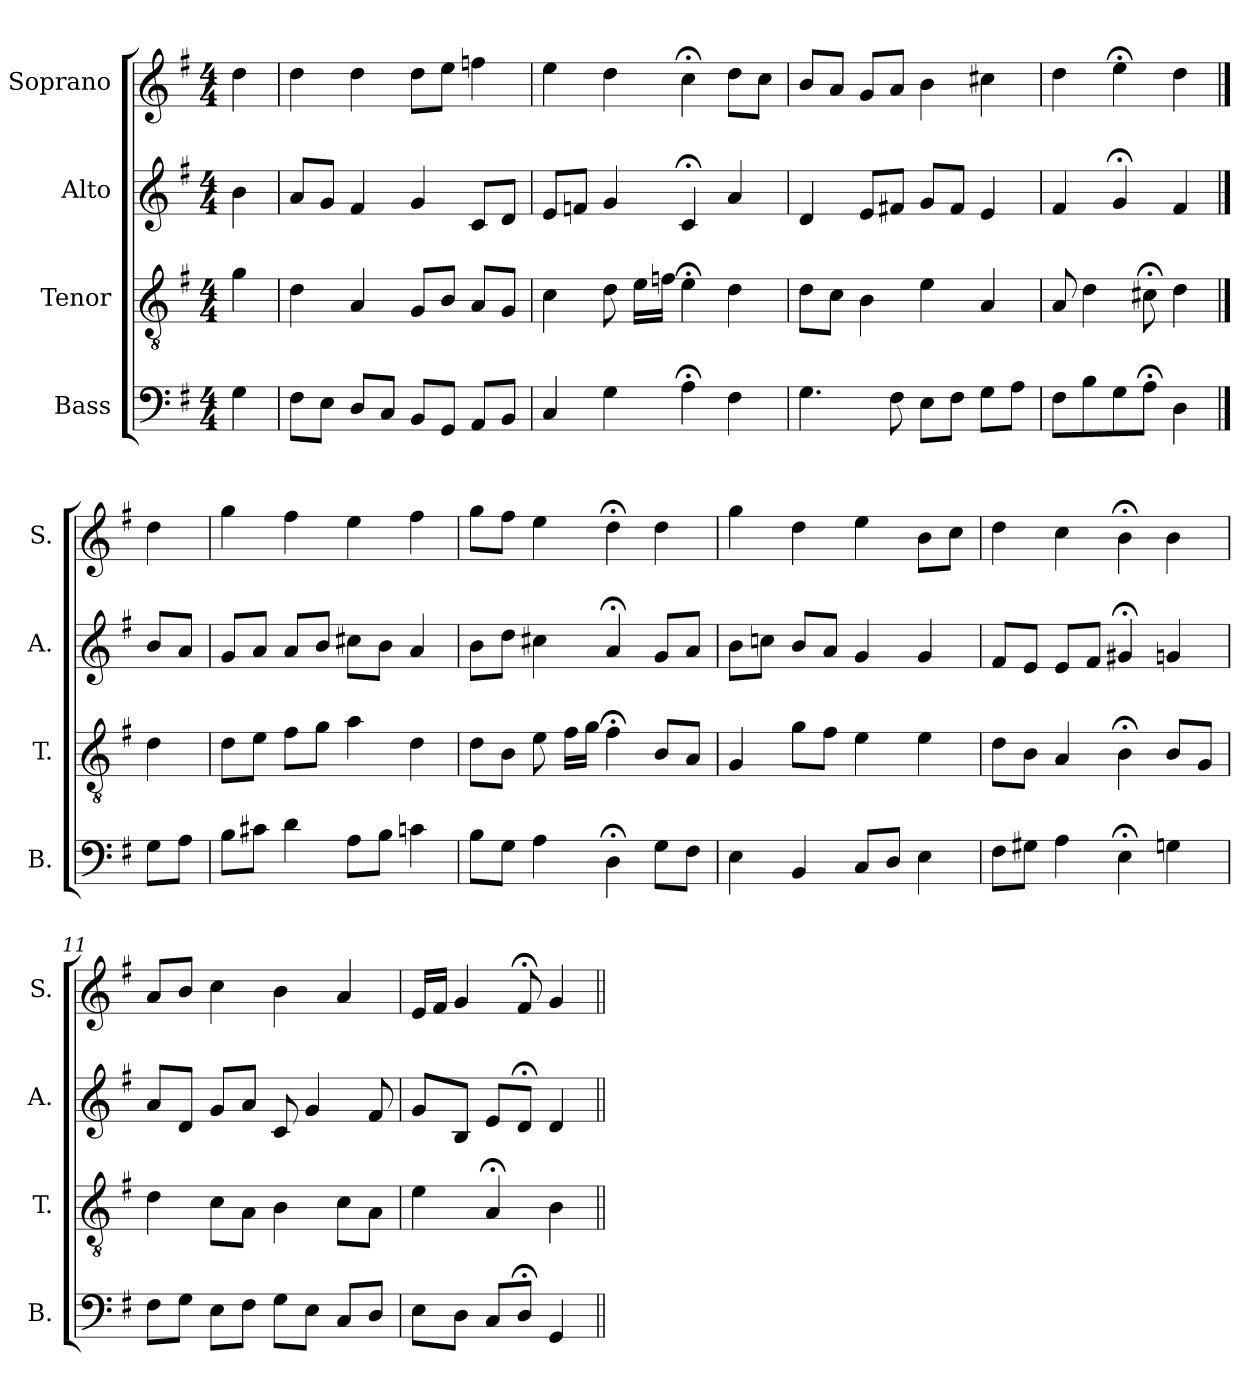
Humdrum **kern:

**kern	**kern	**kern	**kern
*part4	*part3	*part2	*part1
*staff4	*staff3	*staff2	*staff1
*I"Bass	*I"Tenor	*I"Alto	*I"Soprano
*I'B.	*I'T.	*I'A.	*I'S.
*clefF4	*clefGv2	*clefG2	*clefG2
*	*ITrd7c12	*	*
*k[f#]	*k[f#]	*k[f#]	*k[f#]
*G:	*G:	*G:	*G:
*M4/4	*M4/4	*M4/4	*M4/4
=1	=1	=1	=1
4G\	4G\	4b\	4dd\
=2	=2	=2	=2
8F#\L	4D\	8a/L	4dd\
8E\J	.	8g/J	.
8D/L	4AA/	4f#/	4dd\
8C/J	.	.	.
8BB/L	8GG/L	4g/	8dd\L
8GG/J	8BB/J	.	8ee\J
8AA/L	8AA/L	8c/L	4ffn\
8BB/J	8GG/J	8d/J	.
=3	=3	=3	=3
4C/	4C\	8e/L	4ee\
.	.	8fn/J	.
4G\	8D\	4g/	4dd\
.	16E\LL	.	.
.	16Fn\JJ	.	.
4A;<\	4E;<\	4c;</	4cc;<\
4F#\	4D\	4a/	8dd\L
.	.	.	8cc\J
=4	=4	=4	=4
4.G\	8D\L	4d/	8b/L
.	8C\J	.	8a/J
.	4BB\	8e/L	8g/L
8F#\	.	8f#X/J	8a/J
8E\L	4E\	8g/L	4b\
8F#\J	.	8f#/J	.
8G\L	4AA/	4e/	4cc#X\
8A\J	.	.	.
=5	=5	=5	=5
8F#\L	8AA/	4f#/	4dd\
8B\	4D\	.	.
8G\	.	4g;</	4ee;<\
8A;<\J	8C#X;<\	.	.
4D\	4D\	4f#/	4dd\
!!LO:LB:g=z
==6	==6	==6	==6
8G\L	4D\	8b/L	4dd\
8A\J	.	8a/J	.
=7	=7	=7	=7
8B\L	8D\L	8g/L	4gg\
8c#X\J	8E\J	8a/J	.
4d\	8F#\L	8a/L	4ff#\
.	8G\J	8b/J	.
8A\L	4A\	8cc#X\L	4ee\
8B\J	.	8b\J	.
4cn\	4D\	4a/	4ff#\
=8	=8	=8	=8
8B\L	8D\L	8b\L	8gg\L
8G\J	8BB\J	8dd\J	8ff#\J
4A\	8E\	4cc#X\	4ee\
.	16F#\LL	.	.
.	16G\JJ	.	.
4D;<\	4F#;<\	4a;</	4dd;<\
8G\L	8BB/L	8g/L	4dd\
8F#\J	8AA/J	8a/J	.
=9	=9	=9	=9
4E\	4GG/	8b\L	4gg\
.	.	8ccn\J	.
4BB/	8G\L	8b/L	4dd\
.	8F#\J	8a/J	.
8C/L	4E\	4g/	4ee\
8D/J	.	.	.
4E\	4E\	4g/	8b\L
.	.	.	8cc\J
!!LO:PB:g=z
=10	=10	=10	=10
8F#\L	8D\L	8f#/L	4dd\
8G#X\J	8BB\J	8e/J	.
4A\	4AA/	8e/L	4cc\
.	.	8f#/J	.
4E;<\	4BB;<\	4g#X;</	4b;<\
4Gn\	8BB/L	4gn/	4b\
.	8GG/J	.	.
=11	=11	=11	=11
8F#\L	4D\	8a/L	8a/L
8G\J	.	8d/J	8b/J
8E\L	8C\L	8g/L	4cc\
8F#\J	8AA\J	8a/J	.
8G\L	4BB\	8c/	4b\
8E\J	.	4g/	.
8C/L	8C\L	.	4a/
8D/J	8AA\J	8f#/	.
=12	=12	=12	=12
8E\L	4E\	8g/L	16e/LL
.	.	.	16f#/JJ
8D\J	.	8B/J	4g/
8C/L	4AA;</	8e/L	.
8D;</J	.	8d;</J	8f#;</
4GG/	4BB\	4d/	4g/
=||	=||	=||	=||
*-	*-	*-	*-
